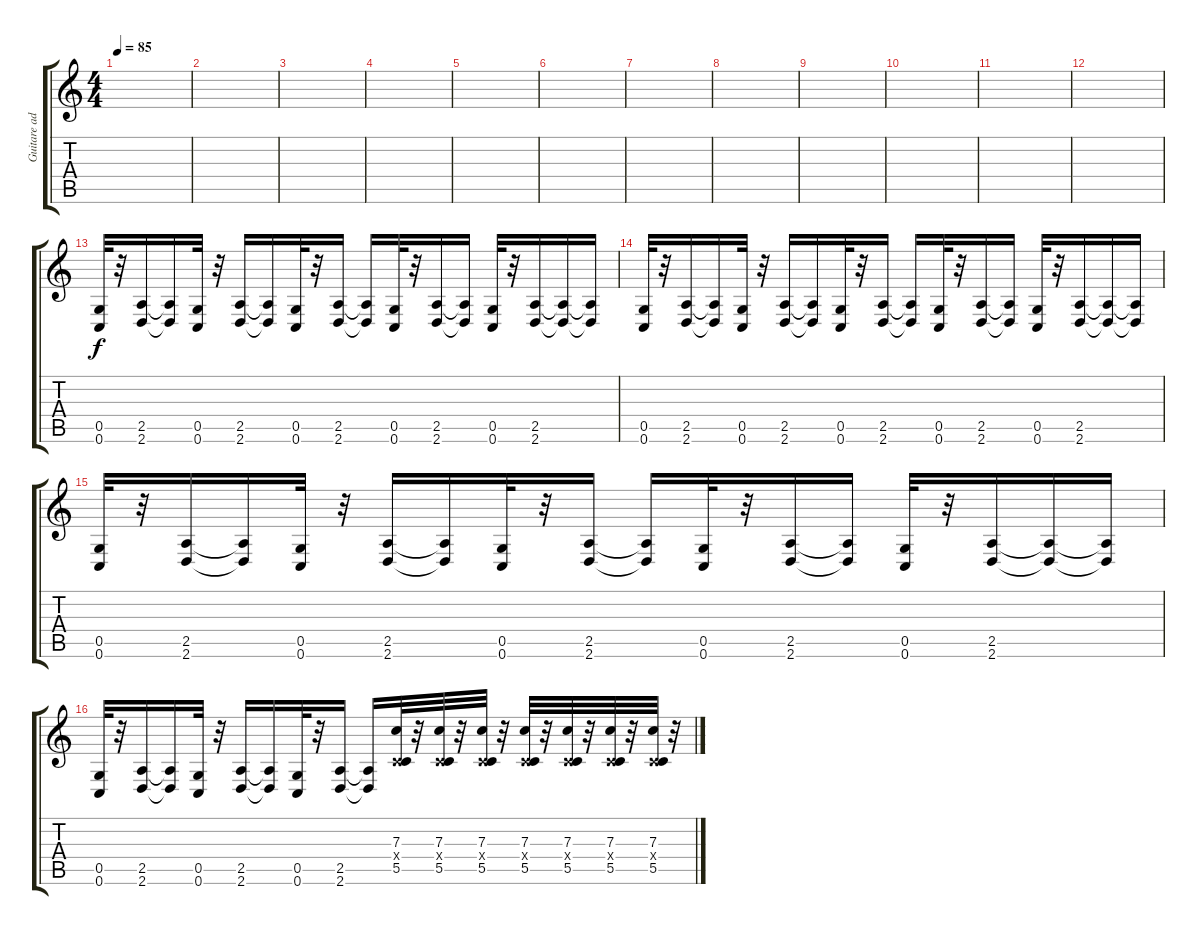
\track ("Guitare additionnelle" "Guitare ad") {instrument distortionguitar}
\staff {score tabs}
\tuning (D4 A3 F3 C3 G2 C2) {hide}
\ts (4 4)
\tempo 85
\clef g2
\ks c
|
|
|
|
|
|
|
|
|
|
|
|
(0.5 0.6).32 r.32 (2.5 2.6).16 (2.5{t} 2.6{t}).16 (0.5 0.6).32 r.32 (2.5 2.6).16 (2.5{t} 2.6{t}).16 (0.5 0.6).32 r.32 (2.5 2.6).16 (2.5{t} 2.6{t}).16 (0.5 0.6).32 r.32 (2.5 2.6).16 (2.5{t} 2.6{t}).16 (0.5 0.6).32 r.32 (2.5 2.6).16 (2.5{t} 2.6{t}).16 (2.5{t} 2.6{t}).16 |
(0.5 0.6).32 r.32 (2.5 2.6).16 (2.5{t} 2.6{t}).16 (0.5 0.6).32 r.32 (2.5 2.6).16 (2.5{t} 2.6{t}).16 (0.5 0.6).32 r.32 (2.5 2.6).16 (2.5{t} 2.6{t}).16 (0.5 0.6).32 r.32 (2.5 2.6).16 (2.5{t} 2.6{t}).16 (0.5 0.6).32 r.32 (2.5 2.6).16 (2.5{t} 2.6{t}).16 (2.5{t} 2.6{t}).16 |
(0.5 0.6).32 r.32 (2.5 2.6).16 (2.5{t} 2.6{t}).16 (0.5 0.6).32 r.32 (2.5 2.6).16 (2.5{t} 2.6{t}).16 (0.5 0.6).32 r.32 (2.5 2.6).16 (2.5{t} 2.6{t}).16 (0.5 0.6).32 r.32 (2.5 2.6).16 (2.5{t} 2.6{t}).16 (0.5 0.6).32 r.32 (2.5 2.6).16 (2.5{t} 2.6{t}).16 (2.5{t} 2.6{t}).16 |
(0.5 0.6).32 r.32 (2.5 2.6).16 (2.5{t} 2.6{t}).16 (0.5 0.6).32 r.32 (2.5 2.6).16 (2.5{t} 2.6{t}).16 (0.5 0.6).32 r.32 (2.5 2.6).16 (2.5{t} 2.6{t}).16 (7.3 0.4{x} 5.5).32{instrument electricguitarmuted} r.32 (7.3 0.4{x} 5.5).32 r.32 (7.3 0.4{x} 5.5).32 r.32 (7.3 0.4{x} 5.5).32 r.32 (7.3 0.4{x} 5.5).32 r.32 (7.3 0.4{x} 5.5).32 r.32 (7.3 0.4{x} 5.5).32 r.32
